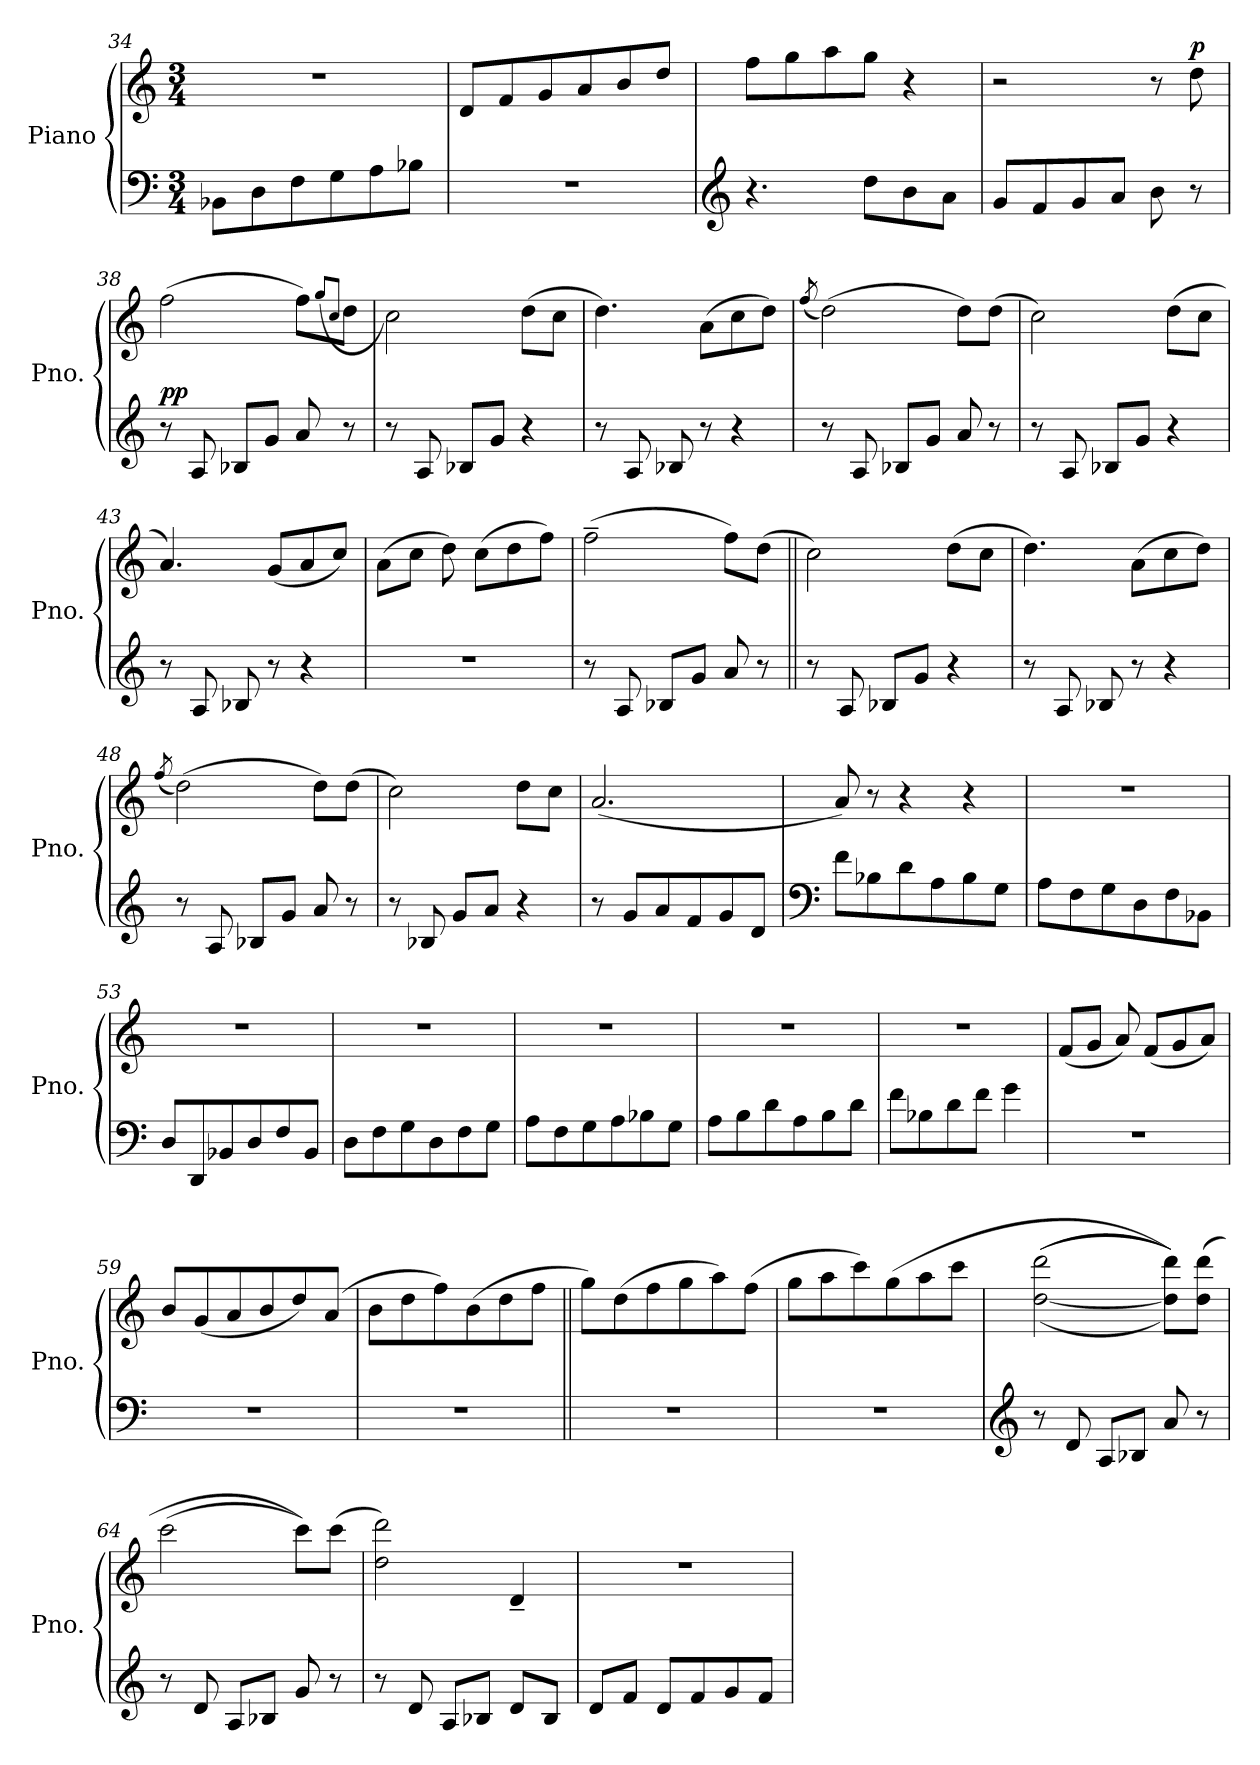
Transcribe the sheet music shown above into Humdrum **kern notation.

**kern	**kern	**dynam
*part1	*part1	*part1
*staff2	*staff1	*staff1/2
*I"Piano	*	*
*I'Pno.	*	*
*clefF4	*clefG2	*
*k[]	*k[]	*
*M3/4	*M3/4	*
=34	=34	=34
8BB-X\L	2.r	.
8D\	.	.
8F\	.	.
8G\	.	.
8A\	.	.
8B-X\J	.	.
=35	=35	=35
2.r	8d/L	.
.	8f/	.
.	8g/	.
.	8a/	.
.	8b/	.
.	8dd/J	.
=36	=36	=36
*clefG2	*	*
4.r	8ff\L	.
.	8gg\	.
.	8aa\	.
8dd\L	8gg\J	.
8b\	4r	.
8a\J	.	.
=37	=37	=37
8g/L	2r	.
8f/	.	.
8g/	.	.
8a/J	.	.
8b\	8r	.
!	!	!LO:DY:a
8r	8dd\	p
=38	=38	=38
!	!	!LO:DY:a=2
8r	(>2ff\	pp
8A/	.	.
8B-X/L	.	.
8g/J	.	.
8a/	8ff\L)	.
.	(>8qgg/L	.
.	8qcc/J	.
8r	8dd\J	.
=39	=39	=39
8r	2cc\)	.
8A/	.	.
8B-X/L	.	.
8g/J	.	.
4r	(>8dd\L	.
.	8cc\J	.
=40	=40	=40
8r	4.dd\)	.
8A/	.	.
8B-X/	.	.
8r	(>8a\L	.
4r	8cc\	.
.	8dd\J)	.
=41	=41	=41
.	(<8qff/	.
8r	(>2dd\)	.
8A/	.	.
8B-X/L	.	.
8g/J	.	.
8a/	8dd\L)	.
8r	(>8dd\J	.
=42	=42	=42
8r	2cc\)	.
8A/	.	.
8B-X/L	.	.
8g/J	.	.
4r	(>8dd\L	.
.	8cc\J	.
=43	=43	=43
8r	4.a/)	.
8A/	.	.
8B-X/	.	.
8r	(<8g/L	.
4r	8a/	.
.	8cc/J)	.
=44	=44	=44
2.r	(>8a\L	.
.	8cc\J	.
.	8dd\)	.
.	(>8cc\L	.
.	8dd\	.
.	8ff\J)	.
=45	=45	=45
8r	(>2ff~\	.
8A/	.	.
8B-X/L	.	.
8g/J	.	.
8a/	8ff\L)	.
8r	(>8dd\J	.
=46||	=46||	=46||
8r	2cc\)	.
8A/	.	.
8B-X/L	.	.
8g/J	.	.
4r	(>8dd\L	.
.	8cc\J	.
=47	=47	=47
8r	4.dd\)	.
8A/	.	.
8B-X/	.	.
8r	(>8a\L	.
4r	8cc\	.
.	8dd\J)	.
=48	=48	=48
.	(<8qff/	.
8r	(>2dd\)	.
8A/	.	.
8B-X/L	.	.
8g/J	.	.
8a/	8dd\L)	.
8r	(>8dd\J	.
=49	=49	=49
8r	2cc\)	.
8B-X/	.	.
8g/L	.	.
8a/J	.	.
4r	8dd\L	.
.	8cc\J	.
=50	=50	=50
8r	(<2.a/	.
8g/L	.	.
8a/	.	.
8f/	.	.
8g/	.	.
8d/J	.	.
=51	=51	=51
*clefF4	*	*
8f\L	8a/)	.
8B-X\	8r	.
8d\	4r	.
8A\	.	.
8B-\	4r	.
8G\J	.	.
=52	=52	=52
8A\L	2.r	.
8F\	.	.
8G\	.	.
8D\	.	.
8F\	.	.
8BB-X\J	.	.
=53	=53	=53
8D/L	2.r	.
8DD/	.	.
8BB-X/	.	.
8D/	.	.
8F/	.	.
8BB-/J	.	.
=54	=54	=54
8D\L	2.r	.
8F\	.	.
8G\	.	.
8D\	.	.
8F\	.	.
8G\J	.	.
=55	=55	=55
8A\L	2.r	.
8F\	.	.
8G\	.	.
8A\	.	.
8B-X\	.	.
8G\J	.	.
=56	=56	=56
8A\L	2.r	.
8B\	.	.
8d\	.	.
8A\	.	.
8B\	.	.
8d\J	.	.
=57	=57	=57
8f\L	2.r	.
8B-X\	.	.
8d\	.	.
8f\J	.	.
4g\	.	.
=58	=58	=58
2.r	(<8f/L	.
.	8g/J	.
.	8a/)	.
.	(<8f/L	.
.	8g/	.
.	8a/J)	.
=59	=59	=59
2.r	8b/L	.
.	(<8g/	.
.	8a/	.
.	8b/	.
.	8dd/)	.
.	(>8a/J	.
=60	=60	=60
2.r	8b\L	.
.	8dd\	.
.	8ff\)	.
.	(>8b\	.
.	8dd\	.
.	8ff\J	.
=61||	=61||	=61||
2.r	8gg\L)	.
.	(>8dd\	.
.	8ff\	.
.	8gg\	.
.	8aa\)	.
.	(>8ff\J	.
=62	=62	=62
2.r	8gg\L	.
.	8aa\	.
.	8ccc\)	.
.	(>8gg\	.
.	8aa\	.
.	8ccc\J	.
=63	=63	=63
*clefG2	*	*
8r	(<(<(<[2dd\ 2ddd\	.
8d/	.	.
8A/L	.	.
8B-X/J	.	.
8a/	8dd\] 8ddd\L))))	.
8r	(>8dd\ 8ddd\J	.
=64	=64	=64
8r	(>2ccc\	.
8d/	.	.
8A/L	.	.
8B-X/J	.	.
8g/	8ccc\L))	.
8r	(>8ccc\J	.
=65	=65	=65
8r	2dd\ 2ddd\)	.
8d/	.	.
8A/L	.	.
8B-X/J	.	.
8d/L	4d~/	.
8B-/J	.	.
=66	=66	=66
8d/L	2.r	.
8f/J	.	.
8d/L	.	.
8f/	.	.
8g/	.	.
8f/J	.	.
=	=	=
*-	*-	*-
